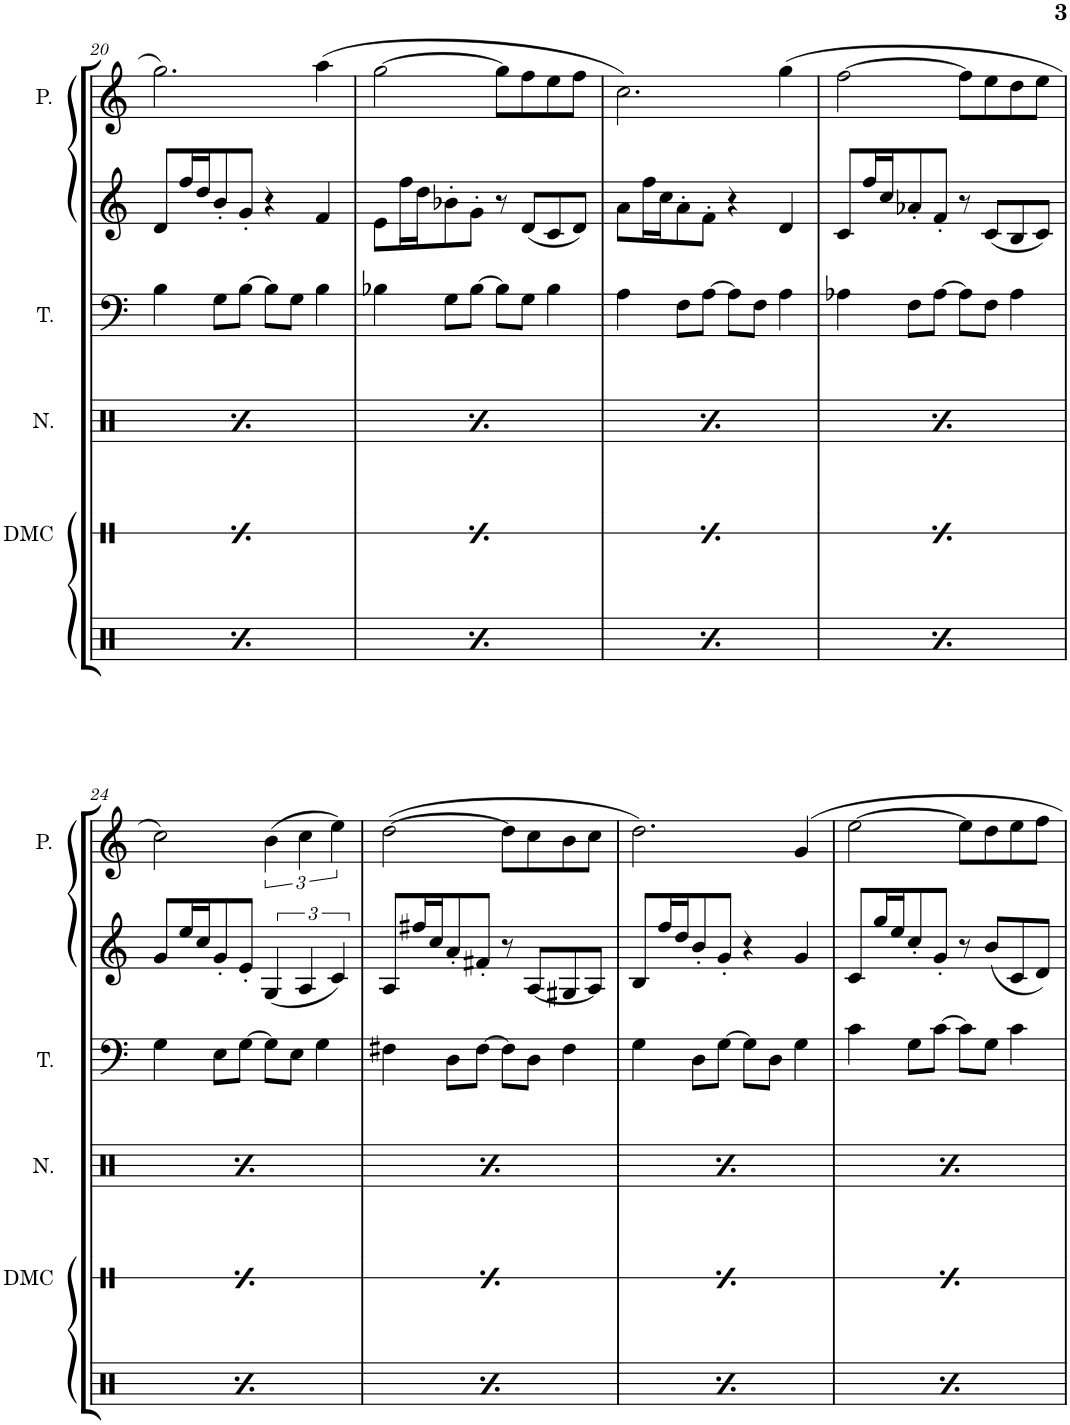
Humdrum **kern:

**kern	**kern	**kern	**kern	**kern	**kern
*part6	*part5	*part4	*part3	*part2	*part1
*staff6	*staff5	*staff4	*staff3	*staff2	*staff1
*I"Drumset	*I"DMC	*I"Noise	*I"Triangle	*I"Square Synthesizer	*I"Pulse
*	*I'DMC	*I'N.	*I'T.	*	*I'P.
!!LO:PB:g=z
*clefX	*clefX	*clefX	*clefF4	*clefG2	*clefG2
*k[]	*k[]	*k[]	*k[]	*k[]	*k[]
=20	=20	=20	=20	=20	=20
4Rf\	8r	8Rgg/L	4B\	8d/L	2.gg\
.	16Rf/LL	16Rgg/L	.	16ff/L	.
.	16Rf/J	16Rgg/J	.	16dd/J	.
4r	8Rf/	8Rgg/	8G\L	8b'/	.
.	8Rd/J	8Rgg/J	[8B\J	8g'/J	.
4Rf\	8r	8Rgg/L	8B\L]	4r	.
.	8Rf/L	8Rgg/	8G\J	.	.
4r	8Rd/	8Rgg/	4B\	4f/	(4aa\
.	8Rf/J	8Rgg/J	.	.	.
=21	=21	=21	=21	=21	=21
4Rf\	8r	8Rgg/L	4B-X\	8e\L	[2gg\
.	16Rf/LL	16Rgg/L	.	16ff\L	.
.	16Rf/J	16Rgg/J	.	16dd\J	.
4r	8Rf/	8Rgg/	8G\L	8b-X'\	.
.	8Rd/J	8Rgg/J	[8B-\J	8g'\J	.
4Rf\	8r	8Rgg/L	8B-\L]	8r	8gg\L]
.	8Rf/L	8Rgg/	8G\J	(8d/L	8ff\
4r	8Rd/	8Rgg/	4B-\	8c/	8ee\
.	8Rf/J	8Rgg/J	.	8d/J)	8ff\J
=22	=22	=22	=22	=22	=22
4Rf\	8r	8Rgg/L	4A\	8a\L	2.cc\)
.	16Rf/LL	16Rgg/L	.	16ff\L	.
.	16Rf/J	16Rgg/J	.	16cc\J	.
4r	8Rf/	8Rgg/	8F\L	8a'\	.
.	8Rd/J	8Rgg/J	[8A\J	8f'\J	.
4Rf\	8r	8Rgg/L	8A\L]	4r	.
.	8Rf/L	8Rgg/	8F\J	.	.
4r	8Rd/	8Rgg/	4A\	4d/	(4gg\
.	8Rf/J	8Rgg/J	.	.	.
=23	=23	=23	=23	=23	=23
4Rf\	8r	8Rgg/L	4A-X\	8c/L	[2ff\
.	16Rf/LL	16Rgg/L	.	16ff/L	.
.	16Rf/J	16Rgg/J	.	16cc/J	.
4r	8Rf/	8Rgg/	8F\L	8a-X'/	.
.	8Rd/J	8Rgg/J	[8A-\J	8f'/J	.
4Rf\	8r	8Rgg/L	8A-\L]	8r	8ff\L]
.	8Rf/L	8Rgg/	8F\J	(8c/L	8ee\
4r	8Rd/	8Rgg/	4A-\	8B/	8dd\
.	8Rf/J	8Rgg/J	.	8c/J)	8ee\J
!!LO:LB:g=z
=24	=24	=24	=24	=24	=24
4Rf\	8r	8Rgg/L	4G\	8g/L	2cc\)
.	16Rf/LL	16Rgg/L	.	16ee/L	.
.	16Rf/J	16Rgg/J	.	16cc/J	.
4r	8Rf/	8Rgg/	8E\L	8g'/	.
.	8Rd/J	8Rgg/J	[8G\J	8e'/J	.
4Rf\	8r	8Rgg/L	8G\L]	(6G/	(6b\
.	8Rf/L	8Rgg/	8E\J	.	.
.	.	.	.	6A/	6cc\
4r	8Rd/	8Rgg/	4G\	.	.
.	.	.	.	6c/)	6ee\)
.	8Rf/J	8Rgg/J	.	.	.
=25	=25	=25	=25	=25	=25
4Rf\	8r	8Rgg/L	4F#X\	8A/L	([2dd\
.	16Rf/LL	16Rgg/L	.	16ff#X/L	.
.	16Rf/J	16Rgg/J	.	16cc/J	.
4r	8Rf/	8Rgg/	8D\L	8a'/	.
.	8Rd/J	8Rgg/J	[8F#\J	8f#X'/J	.
4Rf\	8r	8Rgg/L	8F#\L]	8r	8dd\L]
.	8Rf/L	8Rgg/	8D\J	[8A/L	8cc\
4r	8Rd/	8Rgg/	4F#\	8G#X/	8b\
.	8Rf/J	8Rgg/J	.	8A/J]	8cc\J
=26	=26	=26	=26	=26	=26
4Rf\	8r	8Rgg/L	4G\	8B/L	2.dd\)
.	16Rf/LL	16Rgg/L	.	16ff/L	.
.	16Rf/J	16Rgg/J	.	16dd/J	.
4r	8Rf/	8Rgg/	8D\L	8b'/	.
.	8Rd/J	8Rgg/J	[8G\J	8g'/J	.
4Rf\	8r	8Rgg/L	8G\L]	4r	.
.	8Rf/L	8Rgg/	8D\J	.	.
4r	8Rd/	8Rgg/	4G\	4g/	4g/
.	8Rf/J	8Rgg/J	.	.	.
=27	=27	=27	=27	=27	=27
4Rf\	8r	8Rgg/L	4c\	8c/L	[2ee\
.	16Rf/LL	16Rgg/L	.	16gg/L	.
.	16Rf/J	16Rgg/J	.	16ee/J	.
4r	8Rf/	8Rgg/	8G\L	8cc'/	.
.	8Rd/J	8Rgg/J	[8c\J	8g'/J	.
4Rf\	8r	8Rgg/L	8c\L]	8r	8ee\L]
.	8Rf/L	8Rgg/	8G\J	(8b/L	8dd\
4r	8Rd/	8Rgg/	4c\	8c/	8ee\
.	8Rf/J	8Rgg/J	.	8d/J)	8ff\J
=	=	=	=	=	=
*-	*-	*-	*-	*-	*-
